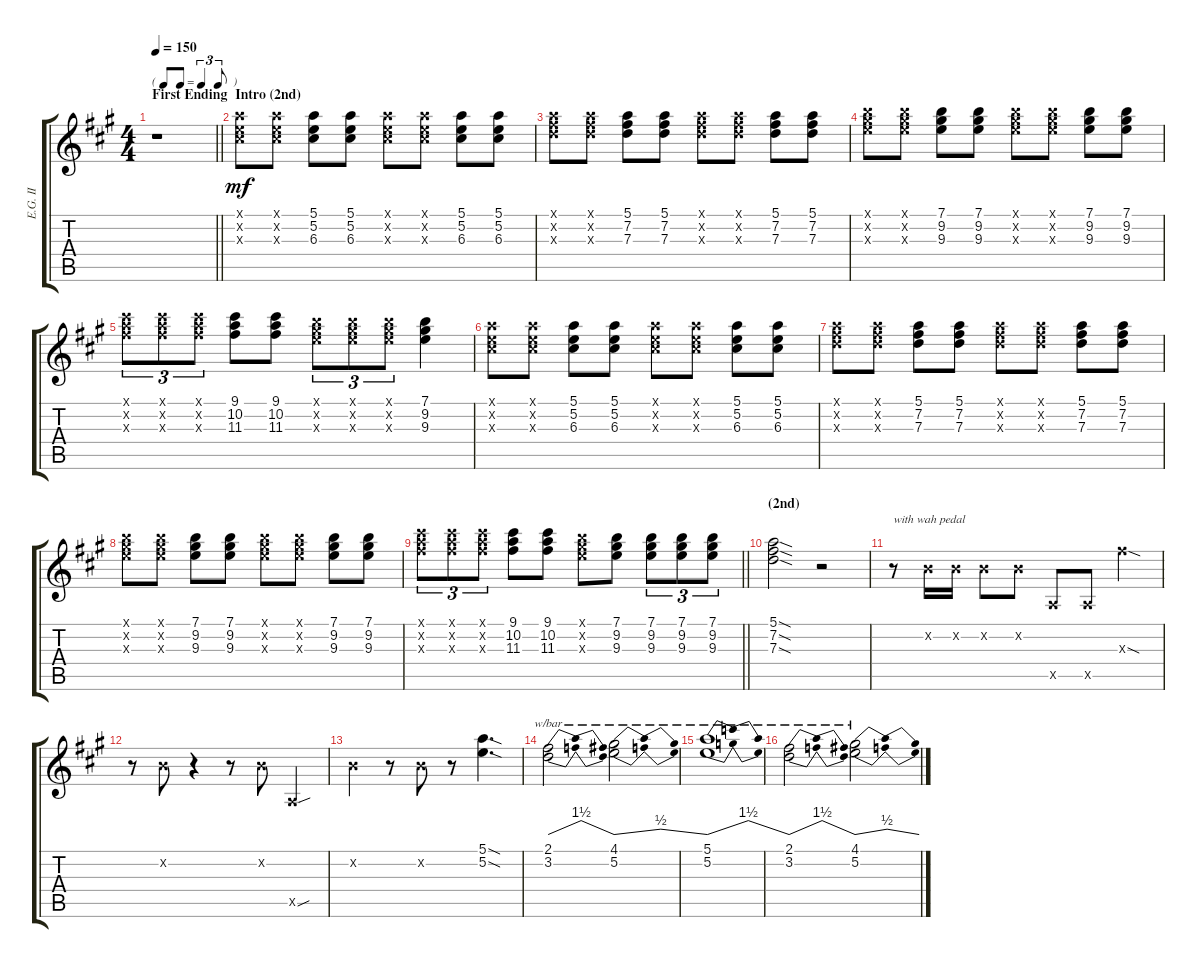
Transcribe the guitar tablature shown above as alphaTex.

\track ("E.G. II" "E.G. II") {instrument overdrivenguitar}
\staff {score tabs}
\tuning (E4 B3 G3 D3 A2 E2) {hide}
\ts (4 4)
\tf triplet8th
\section ("" "First Ending")
\tempo 150
\clef g2
\barLineRight lightlight
\ks a
r.1{dy mf} |
\section ("" "Intro (2nd)")
(5.1{x} 5.2{x} 6.3{x}).8 (5.1{x} 5.2{x} 6.3{x}).8 (5.1 5.2 6.3).8 (5.1 5.2 6.3).8 (5.1{x} 5.2{x} 6.3{x}).8 (5.1{x} 5.2{x} 6.3{x}).8 (5.1 5.2 6.3).8 (5.1 5.2 6.3).8 |
(5.1{x} 7.2{x} 7.3{x}).8 (5.1{x} 7.2{x} 7.3{x}).8 (5.1 7.2 7.3).8 (5.1 7.2 7.3).8 (5.1{x} 7.2{x} 7.3{x}).8 (5.1{x} 7.2{x} 7.3{x}).8 (5.1 7.2 7.3).8 (5.1 7.2 7.3).8 |
(7.1{x} 9.2{x} 9.3{x}).8 (7.1{x} 9.2{x} 9.3{x}).8 (7.1 9.2 9.3).8 (7.1 9.2 9.3).8 (7.1{x} 9.2{x} 9.3{x}).8 (7.1{x} 9.2{x} 9.3{x}).8 (7.1 9.2 9.3).8 (7.1 9.2 9.3).8 |
(9.1{x} 10.2{x} 11.3{x}).8{tu (3 2)} (9.1{x} 10.2{x} 11.3{x}).8{tu (3 2)} (9.1{x} 10.2{x} 11.3{x}).8{tu (3 2)} (9.1 10.2 11.3).8 (9.1 10.2 11.3).8 (7.1{x} 9.2{x} 9.3{x}).8{tu (3 2)} (7.1{x} 9.2{x} 9.3{x}).8{tu (3 2)} (7.1{x} 9.2{x} 9.3{x}).8{tu (3 2)} (7.1 9.2 9.3).4 |
(5.1{x} 5.2{x} 6.3{x}).8 (5.1{x} 5.2{x} 6.3{x}).8 (5.1 5.2 6.3).8 (5.1 5.2 6.3).8 (5.1{x} 5.2{x} 6.3{x}).8 (5.1{x} 5.2{x} 6.3{x}).8 (5.1 5.2 6.3).8 (5.1 5.2 6.3).8 |
(5.1{x} 7.2{x} 7.3{x}).8 (5.1{x} 7.2{x} 7.3{x}).8 (5.1 7.2 7.3).8 (5.1 7.2 7.3).8 (5.1{x} 7.2{x} 7.3{x}).8 (5.1{x} 7.2{x} 7.3{x}).8 (5.1 7.2 7.3).8 (5.1 7.2 7.3).8 |
(7.1{x} 9.2{x} 9.3{x}).8 (7.1{x} 9.2{x} 9.3{x}).8 (7.1 9.2 9.3).8 (7.1 9.2 9.3).8 (7.1{x} 9.2{x} 9.3{x}).8 (7.1{x} 9.2{x} 9.3{x}).8 (7.1 9.2 9.3).8 (7.1 9.2 9.3).8 |
\barLineRight lightlight
(9.1{x} 10.2{x} 11.3{x}).8{tu (3 2)} (9.1{x} 10.2{x} 11.3{x}).8{tu (3 2)} (9.1{x} 10.2{x} 11.3{x}).8{tu (3 2)} (9.1 10.2 11.3).8 (9.1 10.2 11.3).8 (7.1{x} 9.2{x} 9.3{x}).8 (7.1 9.2 9.3).8 (7.1 9.2 9.3).8{tu (3 2)} (7.1 9.2 9.3).8{tu (3 2)} (7.1 9.2 9.3).8{tu (3 2)} |
\section ("" "(2nd)")
(5.1{sod} 7.2{sod} 7.3{sod}).2 r.2 |
r.8{txt "with wah pedal"} 0.2{x}.16 0.2{x}.16 0.2{x}.8 0.2{x}.8 0.5{x}.8 0.5{x}.8 11.3{sod x}.4 |
r.8 0.2{x}.8 r.4 r.8 0.2{x}.8 0.5{sou x}.4 |
0.2{x}.4 r.8 0.2{x}.8 r.8 (5.1{sod} 5.2{sod}).4{d} |
(2.1 3.2).2{tbe (dip default 0 0 30 6 60 0)} (4.1 5.2).2{tbe (dip default 0 0 30 2 60 0)} |
(5.1 5.2).1{tbe (dip default 0 0 30 6 60 0)} |
(2.1 3.2).2{tbe (dip default 0 0 30 6 60 0)} (4.1 5.2).2{tbe (dip default 0 0 30 2 60 0)}
